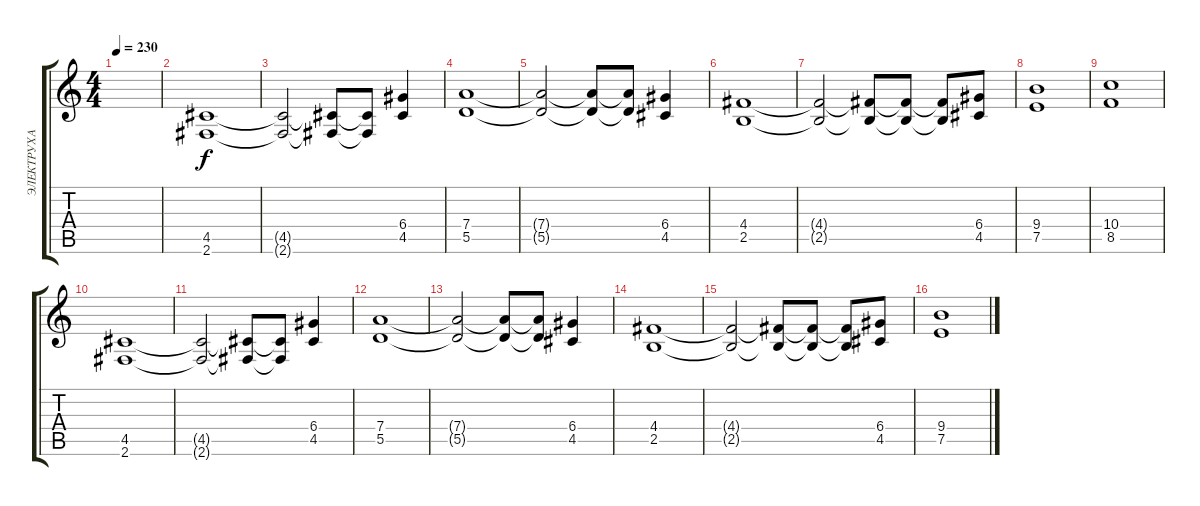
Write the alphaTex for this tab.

\track ("ЭЛЕКТРУХА" "ЭЛЕКТРУХА") {instrument distortionguitar}
\staff {score tabs}
\tuning (E4 B3 G3 D3 A2 E2) {hide}
\ts (4 4)
\tempo 230
\clef g2
\ks c
|
(4.5 2.6).1 |
(4.5{t} 2.6{t}).2 (4.5{t} 2.6{t}).8 (4.5{t} 2.6{t}).8 (6.4 4.5).4 |
(7.4 5.5).1 |
(7.4{t} 5.5{t}).2 (7.4{t} 5.5{t}).8 (7.4{t} 5.5{t}).8 (6.4 4.5).4 |
(4.4 2.5).1 |
(4.4{t} 2.5{t}).2 (4.4{t} 2.5{t}).8 (4.4{t} 2.5{t}).8 (4.4{t} 2.5{t}).8 (6.4 4.5).8 |
(9.4 7.5).1 |
(10.4 8.5).1 |
(4.5 2.6).1 |
(4.5{t} 2.6{t}).2 (4.5{t} 2.6{t}).8 (4.5{t} 2.6{t}).8 (6.4 4.5).4 |
(7.4 5.5).1 |
(7.4{t} 5.5{t}).2 (7.4{t} 5.5{t}).8 (7.4{t} 5.5{t}).8 (6.4 4.5).4 |
(4.4 2.5).1 |
(4.4{t} 2.5{t}).2 (4.4{t} 2.5{t}).8 (4.4{t} 2.5{t}).8 (4.4{t} 2.5{t}).8 (6.4 4.5).8 |
(9.4 7.5).1
